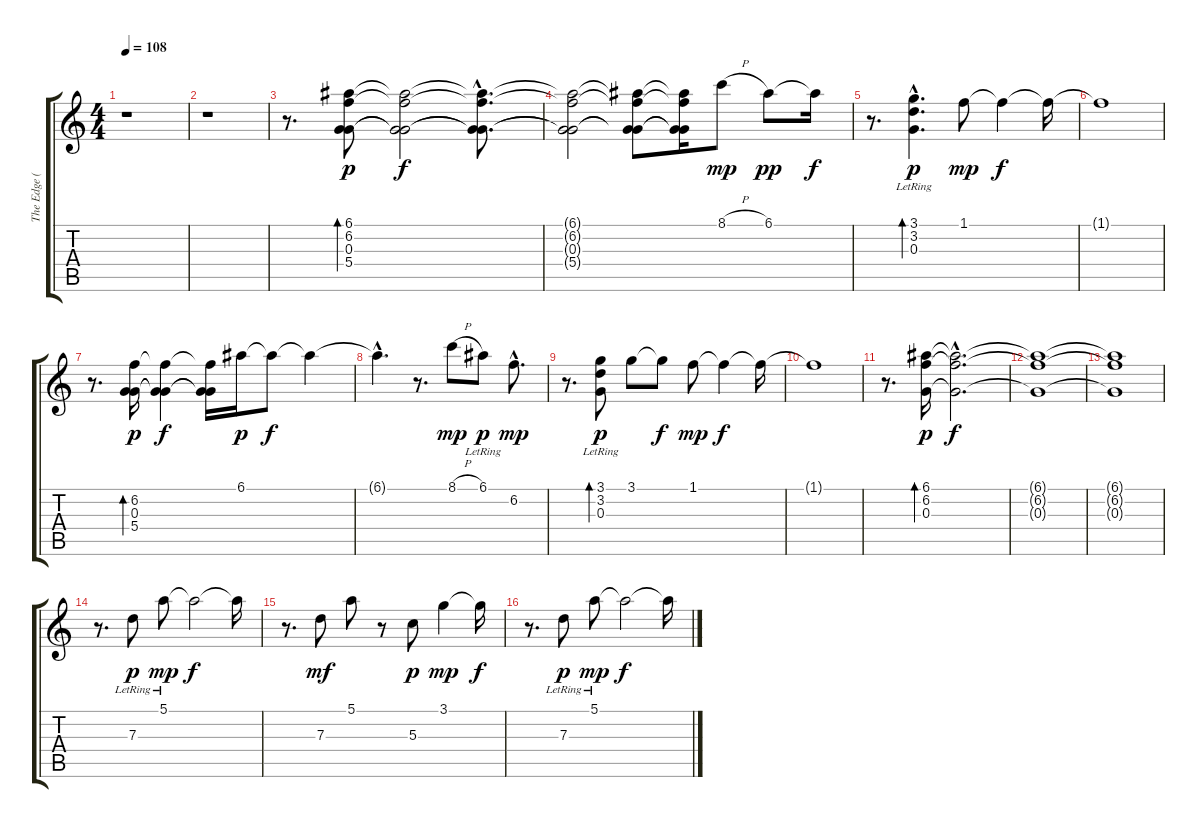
\track ("The Edge (echo)" "The Edge (") {instrument electricguitarclean}
\staff {score tabs}
\tuning (E4 B3 G3 D3 A2 E2) {hide}
\ts (4 4)
\tempo 108
\clef g2
\ks c
r.1{dy p instrument electricguitarclean} |
r.1 |
r.8{d} (6.1 6.2 0.3 5.4).8{bd 240} (6.1{t} 6.2{t} 0.3{t} 5.4{t}).2{dy f} (6.1{hac t} 6.2{hac t} 0.3{hac t} 5.4{hac t}).8{d} |
(6.1{t} 6.2{t} 0.3{t} 5.4{t}).2 (6.1{t} 6.2{t} 0.3{t} 5.4{t}).8 (6.1{t} 6.2{t} 0.3{t} 5.4{t}).16 8.1{h}.8{dy mp} 6.1.8{dy pp} 6.1{t}.16{dy f} |
r.8{d} (3.1{hac} 3.2{hac lr} 0.3{hac lr}).4{d bd 240 dy p} 1.1.8{dy mp} 1.1{t}.4{dy f} 1.1{t}.16 |
1.1{t}.1 |
r.8{d} (6.2 0.3 5.4).16{bd 240 dy p} (6.2{t} 0.3{t} 5.4{t}).4{dy f} (6.2{t} 0.3{t} 5.4{t}).16 6.1.16{dy p} 6.1{t}.8{dy f} 6.1{t}.4 |
6.1{hac t}.4{d} r.8{d} 8.1{h}.8{dy mp} 6.1{lr}.8{dy p} 6.2{hac}.8{d dy mp} |
r.8{d} (3.1 3.2{lr} 0.3{lr}).8{bd 240 dy p} 3.1.8 3.1{t}.8{dy f} 1.1.8{dy mp} 1.1{t}.4{dy f} 1.1{t}.16 |
1.1{t}.1 |
r.8{d} (6.1 6.2 0.3).16{bd 240 dy p} (6.1{hac t} 6.2{hac t} 0.3{hac t}).2{d dy f} |
(6.1{t} 6.2{t} 0.3{t}).1 |
(6.1{t} 6.2{t} 0.3{t}).1 |
r.8{d} 7.3{lr}.8{dy p} 5.1{lr}.8{dy mp} 5.1{t}.2{dy f} 5.1{t}.16 |
r.8{d} 7.3.8{dy mf} 5.1.8 r.8 5.3.8{dy p} 3.1.4{dy mp} 3.1{t}.16{dy f} |
r.8{d} 7.3{lr}.8{dy p} 5.1{lr}.8{dy mp} 5.1{t}.2{dy f} 5.1{t}.16
